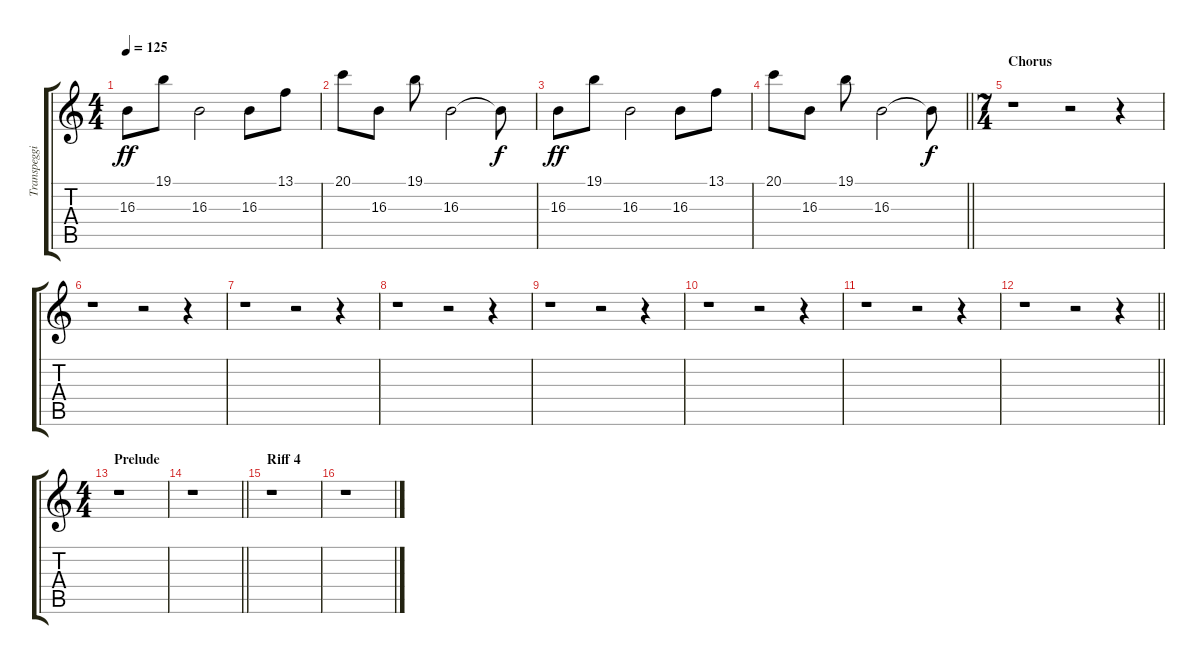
\track ("Transpeggio" "Transpeggi") {instrument lead2sawtooth}
\staff {score tabs}
\tuning (E4 B3 G3 D3 A2 E2) {hide}
\ts (4 4)
\tempo 125
\clef g2
\ks c
16.3.8{dy ff} 19.1.8 16.3.2 16.3.8 13.1.8 |
20.1.8 16.3.8 19.1.8 16.3.2 16.3{t}.8{dy f} |
16.3.8{dy ff} 19.1.8 16.3.2 16.3.8 13.1.8 |
\barLineRight lightlight
20.1.8 16.3.8 19.1.8 16.3.2 16.3{t}.8{dy f} |
\ts (7 4)
\section ("" "Chorus")
r.1 r.2 r.4 |
r.1 r.2 r.4 |
r.1 r.2 r.4 |
r.1 r.2 r.4 |
r.1 r.2 r.4 |
r.1 r.2 r.4 |
r.1 r.2 r.4 |
\barLineRight lightlight
r.1 r.2 r.4 |
\ts (4 4)
\section ("" "Prelude")
r.1 |
\barLineRight lightlight
r.1 |
\section ("" "Riff 4")
r.1 |
r.1
